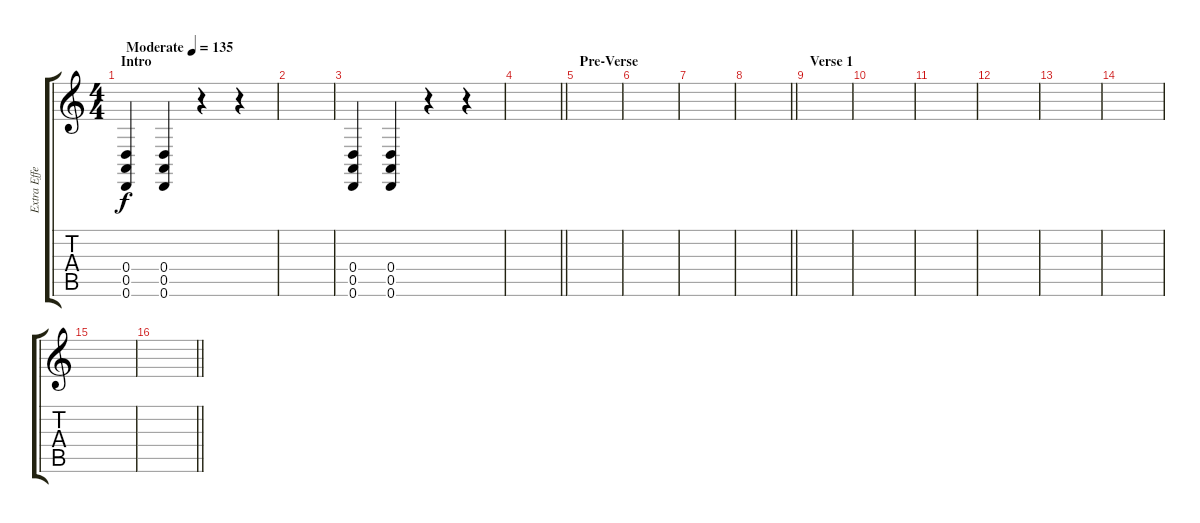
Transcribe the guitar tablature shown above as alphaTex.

\track ("Extra Effects" "Extra Effe") {instrument pad7halo}
\staff {score tabs}
\tuning (E4 B3 G3 D3 A2 D2) {hide}
\ts (4 4)
\section ("" "Intro")
\tempo (135 "Moderate")
\clef g2
\ks c
(0.4 0.5 0.6).4{dy f instrument pad7halo} (0.4 0.5 0.6).4 r.4 r.4 |
|
(0.4 0.5 0.6).4 (0.4 0.5 0.6).4 r.4 r.4 |
\barLineRight lightlight
|
\section ("" "Pre-Verse")
|
|
|
\barLineRight lightlight
|
\section ("" "Verse 1")
|
|
|
|
|
|
|
\barLineRight lightlight
